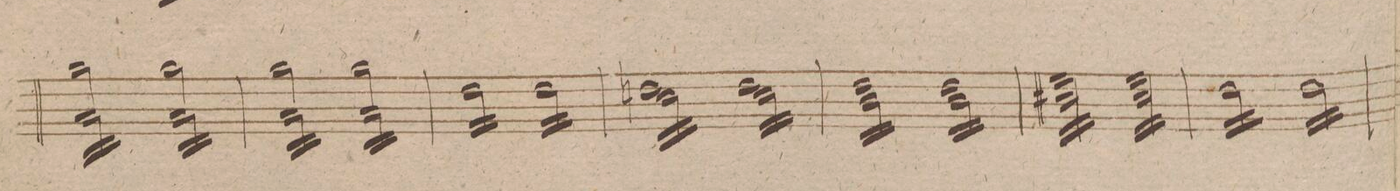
**kern	**dynam
*I"Viola.	*
*clefC3	*
*k[f#c#g#d#]	*
*met(c)	*
*M4/4	*
*tremolo	*
16a\LL 16B\	.
16a\ 16B\	.
16a\ 16B\	.
16a\ 16B\	.
16a\ 16B\	.
16a\ 16B\	.
16a\ 16B\	.
16a\JJ 16B\	.
16a\LL 16B\	.
16a\ 16B\	.
16a\ 16B\	.
16a\ 16B\	.
16a\ 16B\	.
16a\ 16B\	.
16a\ 16B\	.
16a\JJ 16B\	.
=170	=170
16a\LL 16B\	.
16a\ 16B\	.
16a\ 16B\	.
16a\ 16B\	.
16a\ 16B\	.
16a\ 16B\	.
16a\ 16B\	.
16a\JJ 16B\	.
16a\LL 16B\	.
16a\ 16B\	.
16a\ 16B\	.
16a\ 16B\	.
16a\ 16B\	.
16a\ 16B\	.
16a\ 16B\	.
16a\JJ 16B\	.
=171	=171
16e\LL	.
16e\	.
16e\	.
16e\	.
16e\	.
16e\	.
16e\	.
16e\JJ	.
16e\LL	.
16e\	.
16e\	.
16e\	.
16e\	.
16e\	.
16e\	.
16e\JJ	.
=172	=172
16e\LL 16dn\	.
16e\ 16d\	.
16e\ 16d\	.
16e\ 16d\	.
16e\ 16d\	.
16e\ 16d\	.
16e\ 16d\	.
16e\JJ 16d\	.
16e\LL 16d\	.
16e\ 16d\	.
16e\ 16d\	.
16e\ 16d\	.
16e\ 16d\	.
16e\ 16d\	.
16e\ 16d\	.
16e\JJ 16d\	.
=173	=173
16e\LL 16c#\	.
16e\ 16c#\	.
16e\ 16c#\	.
16e\ 16c#\	.
16e\ 16c#\	.
16e\ 16c#\	.
16e\ 16c#\	.
16e\JJ 16c#\	.
16e\LL 16c#\	.
16e\ 16c#\	.
16e\ 16c#\	.
16e\ 16c#\	.
16e\ 16c#\	.
16e\ 16c#\	.
16e\ 16c#\	.
16e\JJ 16c#\	.
=174	=174
16f#\LL 16d#X\	.
16f#\ 16d#\	.
16f#\ 16d#\	.
16f#\ 16d#\	.
16f#\ 16d#\	.
16f#\ 16d#\	.
16f#\ 16d#\	.
16f#\JJ 16d#\	.
16f#\LL 16d#\	.
16f#\ 16d#\	.
16f#\ 16d#\	.
16f#\ 16d#\	.
16f#\ 16d#\	.
16f#\ 16d#\	.
16f#\ 16d#\	.
16f#\JJ 16d#\	.
=175	=175
16e\LL	.
16e\	.
16e\	.
16e\	.
16e\	.
16e\	.
16e\	.
16e\JJ	.
16e\LL	.
16e\	.
16e\	.
16e\	.
16e\	.
16e\	.
16e\	.
16e\JJ	.
=176	=176
*-	*-
